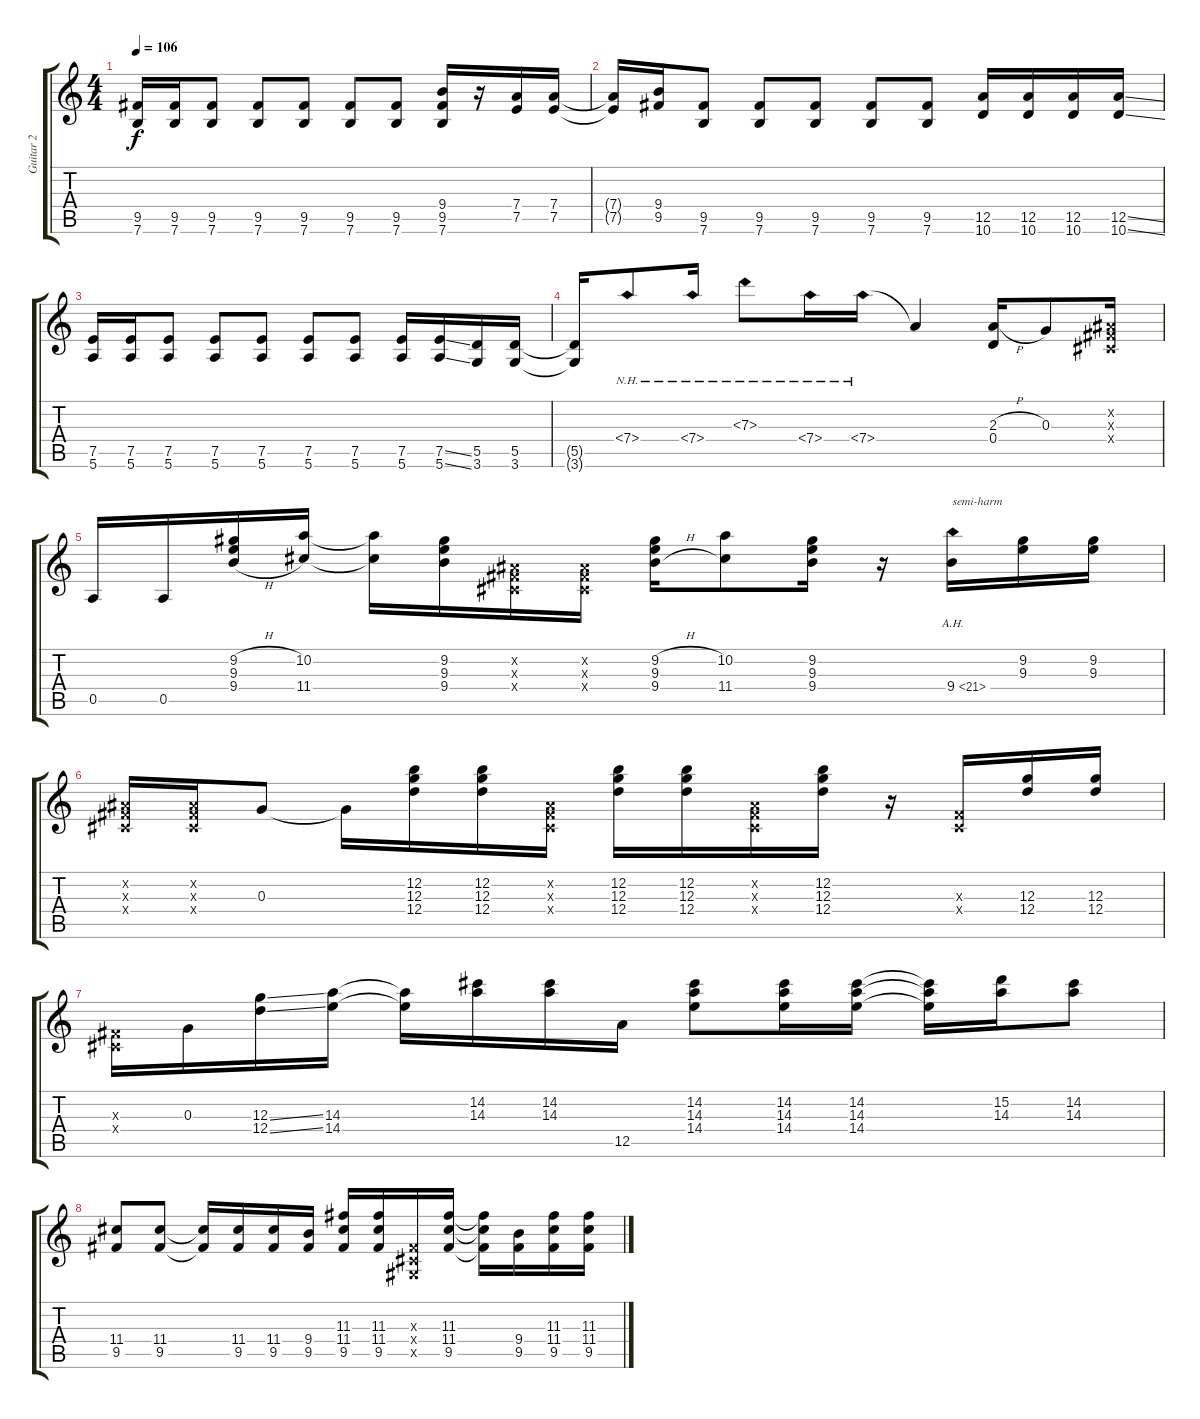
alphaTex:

\track ("Guitar 2" "Guitar 2") {instrument distortionguitar}
\staff {score tabs}
\tuning (E4 B3 G3 D3 A2 E2) {hide}
\ts (4 4)
\tempo 106
\clef g2
\ks c
(9.5{t} 7.6{t}).16{dy f} (9.5 7.6).16 (9.5 7.6).8 (9.5 7.6).8 (9.5 7.6).8 (9.5 7.6).8 (9.5 7.6).8 (9.4 9.5 7.6).16 r.16 (7.4 7.5).16 (7.4 7.5).16 |
(7.4{t} 7.5{t}).16 (9.4 9.5).16 (9.5 7.6).8 (9.5 7.6).8 (9.5 7.6).8 (9.5 7.6).8 (9.5 7.6).8 (12.5 10.6).16 (12.5 10.6).16 (12.5 10.6).16 (12.5{ss} 10.6{ss}).16 |
(7.5 5.6).16 (7.5 5.6).16 (7.5 5.6).8 (7.5 5.6).8 (7.5 5.6).8 (7.5 5.6).8 (7.5 5.6).8 (7.5 5.6).16 (7.5{ss} 5.6{ss}).16 (5.5 3.6).16 (5.5 3.6).16 |
(5.5{t} 3.6{t}).16 7.4{nh}.8 7.4{nh}.16 7.3{nh}.8 7.4{nh}.16 7.4{nh}.16 7.4{t}.4 (2.3{h} 0.4).16 0.3.8 (-1.2{x} -1.3{x} -1.4{x}).16 |
0.5.16 0.5.16 (9.2{h} 9.3 9.4{h}).16 (10.2 11.4).16 (10.2{t} 11.4{t}).16 (9.2 9.3 9.4).16 (-1.2{x} -1.3{x} -1.4{x}).16 (-1.2{x} -1.3{x} -1.4{x}).16 (9.2{h} 9.3 9.4{h}).16 (10.2 11.4).8 (9.2 9.3 9.4).16 r.16 9.4{ah 12}.16{txt "semi-harm"} (9.2 9.3).16 (9.2 9.3).16 |
(-1.2{x} -1.3{x} -1.4{x}).16 (-1.2{x} -1.3{x} -1.4{x}).16 0.3.8 0.3{t}.16 (12.2 12.3 12.4).16 (12.2 12.3 12.4).16 (-1.2{x} -1.3{x} -1.4{x}).16 (12.2 12.3 12.4).16 (12.2 12.3 12.4).16 (-1.2{x} -1.3{x} -1.4{x}).16 (12.2 12.3 12.4).16 r.16 (-1.3{x} -1.4{x}).16 (12.3 12.4).16 (12.3 12.4).16 |
(-1.3{x} -1.4{x}).16 0.3.16 (12.3{ss} 12.4{ss}).16 (14.3 14.4).16 (14.3{t} 14.4{t}).16 (14.2 14.3).16 (14.2 14.3).16 12.5.16 (14.2 14.3 14.4).8 (14.2 14.3 14.4).16 (14.2 14.3 14.4).16 (14.2{t} 14.3{t} 14.4{t}).16 (15.2 14.3).16 (14.2 14.3).8 |
(11.4 9.5).8 (11.4 9.5).8 (11.4{t} 9.5{t}).16 (11.4 9.5).16 (11.4 9.5).16 (9.4 9.5).16 (11.3 11.4 9.5).16 (11.3 11.4 9.5).16 (-1.3{x} -1.4{x} -1.5{x}).16 (11.3 11.4 9.5).16 (11.3{t} 11.4{t} 9.5{t}).16 (9.4 9.5).16 (11.3 11.4 9.5).16 (11.3 11.4 9.5).16
